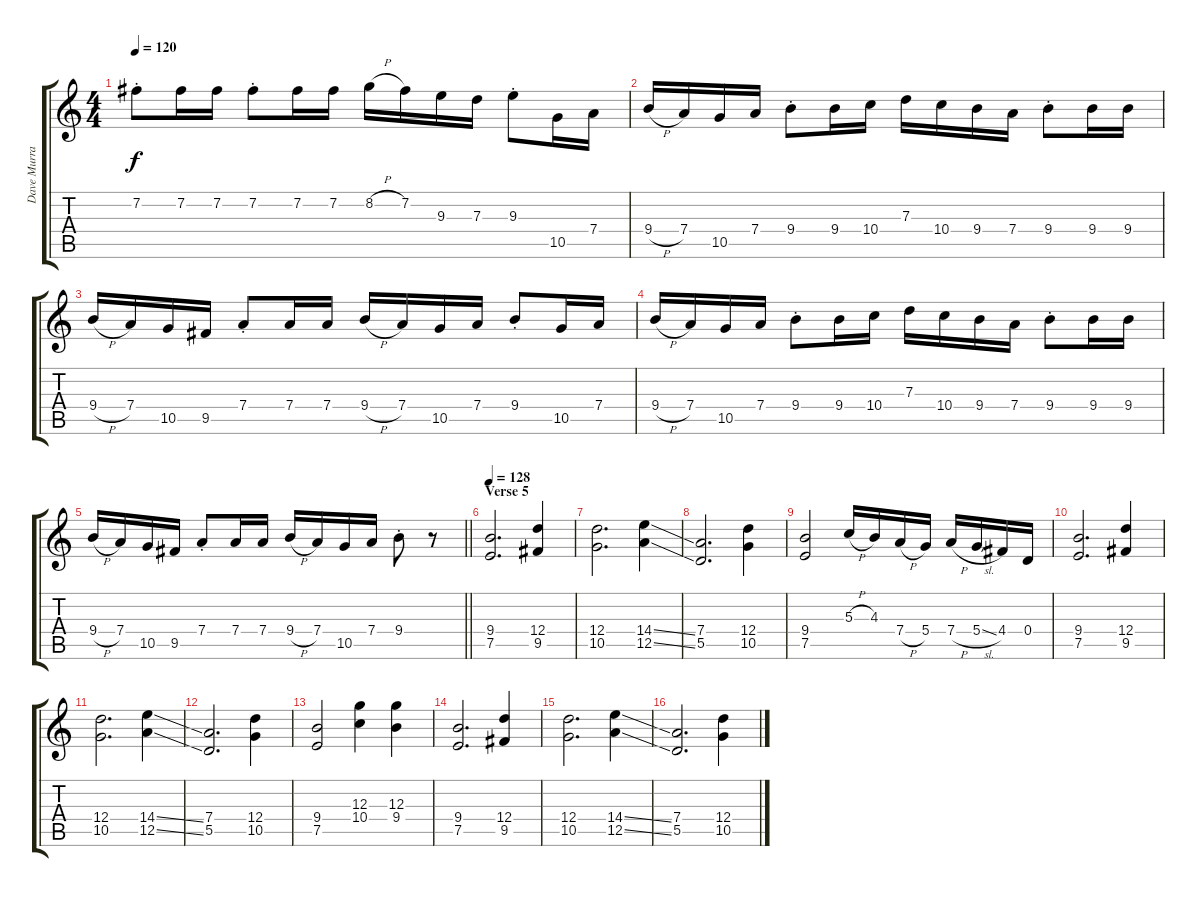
\track ("Dave Murray" "Dave Murra") {instrument overdrivenguitar}
\staff {score tabs}
\tuning (E4 B3 G3 D3 A2 E2) {hide}
\ts (4 4)
\tempo 120
\clef g2
\ks c
7.2{st}.8{dy f} 7.2.16 7.2.16 7.2{st}.8 7.2.16 7.2.16 8.2{h}.16 7.2.16 9.3.16 7.3.16 9.3{st}.8 10.5.16 7.4.16 |
9.4{h}.16 7.4.16 10.5.16 7.4.16 9.4{st}.8 9.4.16 10.4.16 7.3.16 10.4.16 9.4.16 7.4.16 9.4{st}.8 9.4.16 9.4.16 |
9.4{h}.16 7.4.16 10.5.16 9.5.16 7.4{st}.8 7.4.16 7.4.16 9.4{h}.16 7.4.16 10.5.16 7.4.16 9.4{st}.8 10.5.16 7.4.16 |
9.4{h}.16 7.4.16 10.5.16 7.4.16 9.4{st}.8 9.4.16 10.4.16 7.3.16 10.4.16 9.4.16 7.4.16 9.4{st}.8 9.4.16 9.4.16 |
\barLineRight lightlight
9.4{h}.16 7.4.16 10.5.16 9.5.16 7.4{st}.8 7.4.16 7.4.16 9.4{h}.16 7.4.16 10.5.16 7.4.16 9.4{st}.8 r.8 |
\section ("" "Verse 5")
\tempo 128
(9.4 7.5).2{d} (12.4 9.5).4 |
(12.4 10.5).2{d} (14.4{ss} 12.5{ss}).4 |
(7.4 5.5).2{d} (12.4 10.5).4 |
(9.4 7.5).2 5.3{h}.16 4.3.16 7.4{h}.16 5.4.16 7.4{h}.16 5.4{sl}.16 4.4.16 0.4.16 |
(9.4 7.5).2{d} (12.4 9.5).4 |
(12.4 10.5).2{d} (14.4{ss} 12.5{ss}).4 |
(7.4 5.5).2{d} (12.4 10.5).4 |
(9.4 7.5).2 (12.3 10.4).4 (12.3 9.4).4 |
(9.4 7.5).2{d} (12.4 9.5).4 |
(12.4 10.5).2{d} (14.4{ss} 12.5{ss}).4 |
(7.4 5.5).2{d} (12.4 10.5).4
